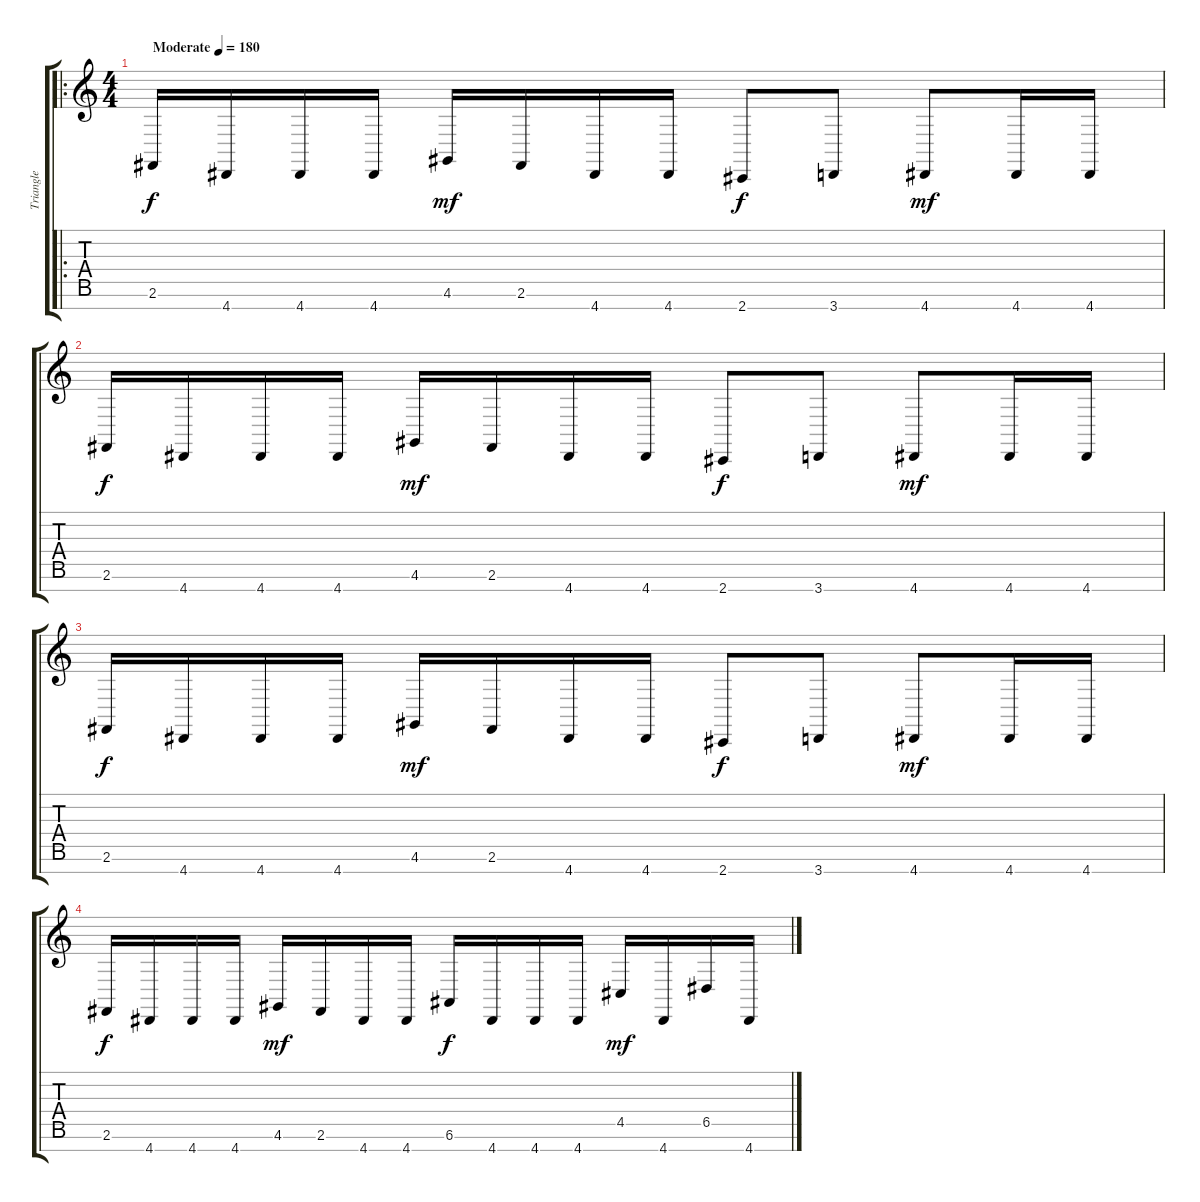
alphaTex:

\track ("Triangle" "Triangle") {instrument lead1square}
\staff {score tabs}
\tuning (E4 B3 G3 D3 A2 E2 B1) {hide}
\ro
\ts (4 4)
\tempo (180 "Moderate")
\clef g2
\ks c
2.6.16{dy f instrument lead1square} 4.7.16 4.7.16 4.7.16 4.6.16{dy mf} 2.6.16 4.7.16 4.7.16 2.7.8{dy f} 3.7.8 4.7.8{dy mf} 4.7.16 4.7.16 |
2.6.16{dy f} 4.7.16 4.7.16 4.7.16 4.6.16{dy mf} 2.6.16 4.7.16 4.7.16 2.7.8{dy f} 3.7.8 4.7.8{dy mf} 4.7.16 4.7.16 |
2.6.16{dy f} 4.7.16 4.7.16 4.7.16 4.6.16{dy mf} 2.6.16 4.7.16 4.7.16 2.7.8{dy f} 3.7.8 4.7.8{dy mf} 4.7.16 4.7.16 |
2.6.16{dy f} 4.7.16 4.7.16 4.7.16 4.6.16{dy mf} 2.6.16 4.7.16 4.7.16 6.6.16{dy f} 4.7.16 4.7.16 4.7.16 4.5.16{dy mf} 4.7.16 6.5.16 4.7.16
